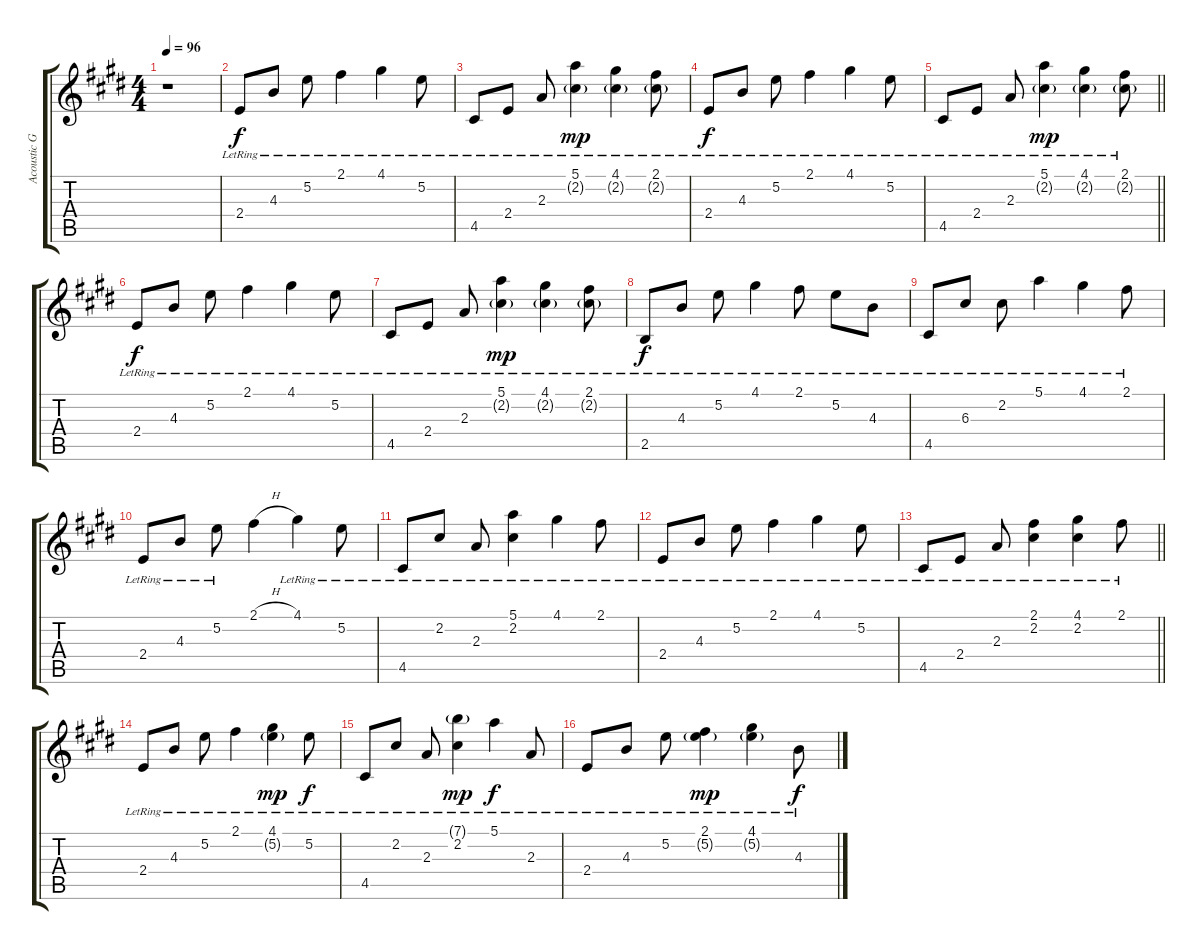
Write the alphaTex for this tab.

\track ("Acoustic Guitar 1 (Capo II)" "Acoustic G") {instrument acousticguitarsteel}
\staff {score tabs}
\tuning (E4 B3 G3 D3 A2 E2) {hide}
\ts (4 4)
\tempo 96
\clef g2
\ks e
r.1{dy f instrument acousticguitarsteel} |
2.4{lr}.8 4.3{lr}.8 5.2{lr}.8 2.1{lr}.4 4.1{lr}.4 5.2{lr}.8 |
4.5{lr}.8 2.4{lr}.8 2.3{lr}.8 (5.1{lr} 2.2{g lr}).4{dy mp} (4.1{lr} 2.2{g lr}).4 (2.1{lr} 2.2{g lr}).8 |
2.4{lr}.8{dy f} 4.3{lr}.8 5.2{lr}.8 2.1{lr}.4 4.1{lr}.4 5.2{lr}.8 |
\barLineRight lightlight
4.5{lr}.8 2.4{lr}.8 2.3{lr}.8 (5.1{lr} 2.2{g lr}).4{dy mp} (4.1{lr} 2.2{g lr}).4 (2.1{lr} 2.2{g lr}).8 |
2.4{lr}.8{dy f} 4.3{lr}.8 5.2{lr}.8 2.1{lr}.4 4.1{lr}.4 5.2{lr}.8 |
4.5{lr}.8 2.4{lr}.8 2.3{lr}.8 (5.1{lr} 2.2{g lr}).4{dy mp} (4.1{lr} 2.2{g lr}).4 (2.1{lr} 2.2{g lr}).8 |
2.5{lr}.8{dy f} 4.3{lr}.8 5.2{lr}.8 4.1{lr}.4 2.1{lr}.8 5.2{lr}.8 4.3{lr}.8 |
4.5{lr}.8 6.3{lr}.8 2.2{lr}.8 5.1{lr}.4 4.1{lr}.4 2.1{lr}.8 |
2.4{lr}.8 4.3{lr}.8 5.2{lr}.8 2.1{h}.4 4.1{lr}.4 5.2{lr}.8 |
4.5{lr}.8 2.2{lr}.8 2.3{lr}.8 (5.1{lr} 2.2{lr}).4 4.1{lr}.4 2.1{lr}.8 |
2.4{lr}.8 4.3{lr}.8 5.2{lr}.8 2.1{lr}.4 4.1{lr}.4 5.2{lr}.8 |
\barLineRight lightlight
4.5{lr}.8 2.4{lr}.8 2.3{lr}.8 (2.1{lr} 2.2{lr}).4 (4.1{lr} 2.2{lr}).4 2.1{lr}.8 |
2.4{lr}.8 4.3{lr}.8 5.2{lr}.8 2.1{lr}.4 (4.1{lr} 5.2{g lr}).4{dy mp} 5.2{lr}.8{dy f} |
4.5{lr}.8 2.2{lr}.8 2.3{lr}.8 (7.1{g lr} 2.2{lr}).4{dy mp} 5.1{lr}.4{dy f} 2.3{lr}.8 |
2.4{lr}.8 4.3{lr}.8 5.2{lr}.8 (2.1{lr} 5.2{g lr}).4{dy mp} (4.1{lr} 5.2{g lr}).4 4.3{lr}.8{dy f}
